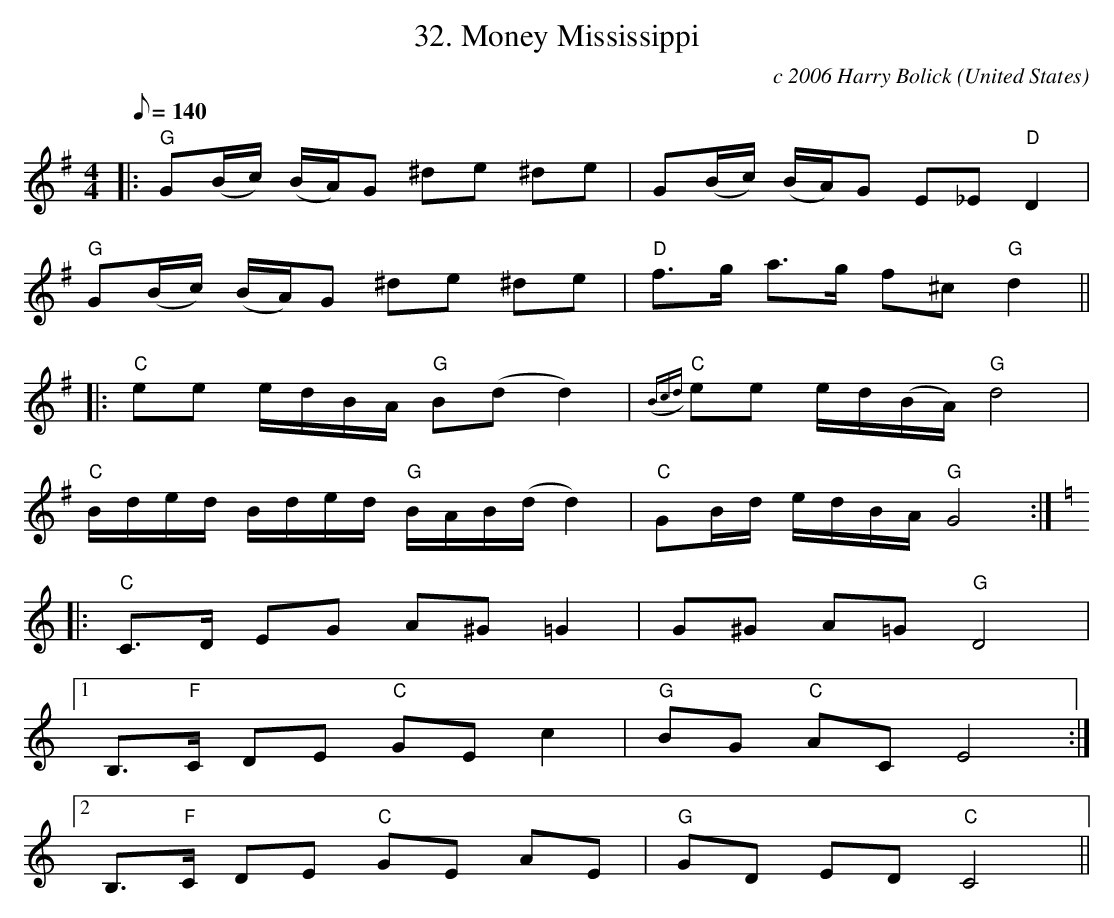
X:1
T:32. Money Mississippi
C:c 2006 Harry Bolick
O:United States
M:4/4
L:1/8
Q:140
K:G
|: "G" G(B/2c/2) (B/2A/)G ^de ^de| G(B/2c/2) (B/2A/)G E_E "D" D2|
"G" G(B/2c/2) (B/2A/)G ^de ^de | "D" f>g a>g f^c "G" d2 ||
|: "C" ee e/2d/2B/2A/2 "G" B(d d2) | "C" {(Bcd)}ee e/2d/2(B/2A/2) "G" d4 |
 "C" B/2d/2e/2d/2 B/2d/2e/2d/2 "G"B/2A/2B/2(d/2 d2) | "C" GB/2d/2 e/2d/2B/2A/2 "G" G4 :|
K:C
|: "C" C>D EG A^G =G2 |G^G A=G "G" D4 |
 [1 B,"F">C DE "C"GE c2 | "G" BG "C" AC E4 :|
[2 B,"F">C DE "C"GE AE |"G" GD ED "C" C4 ||
